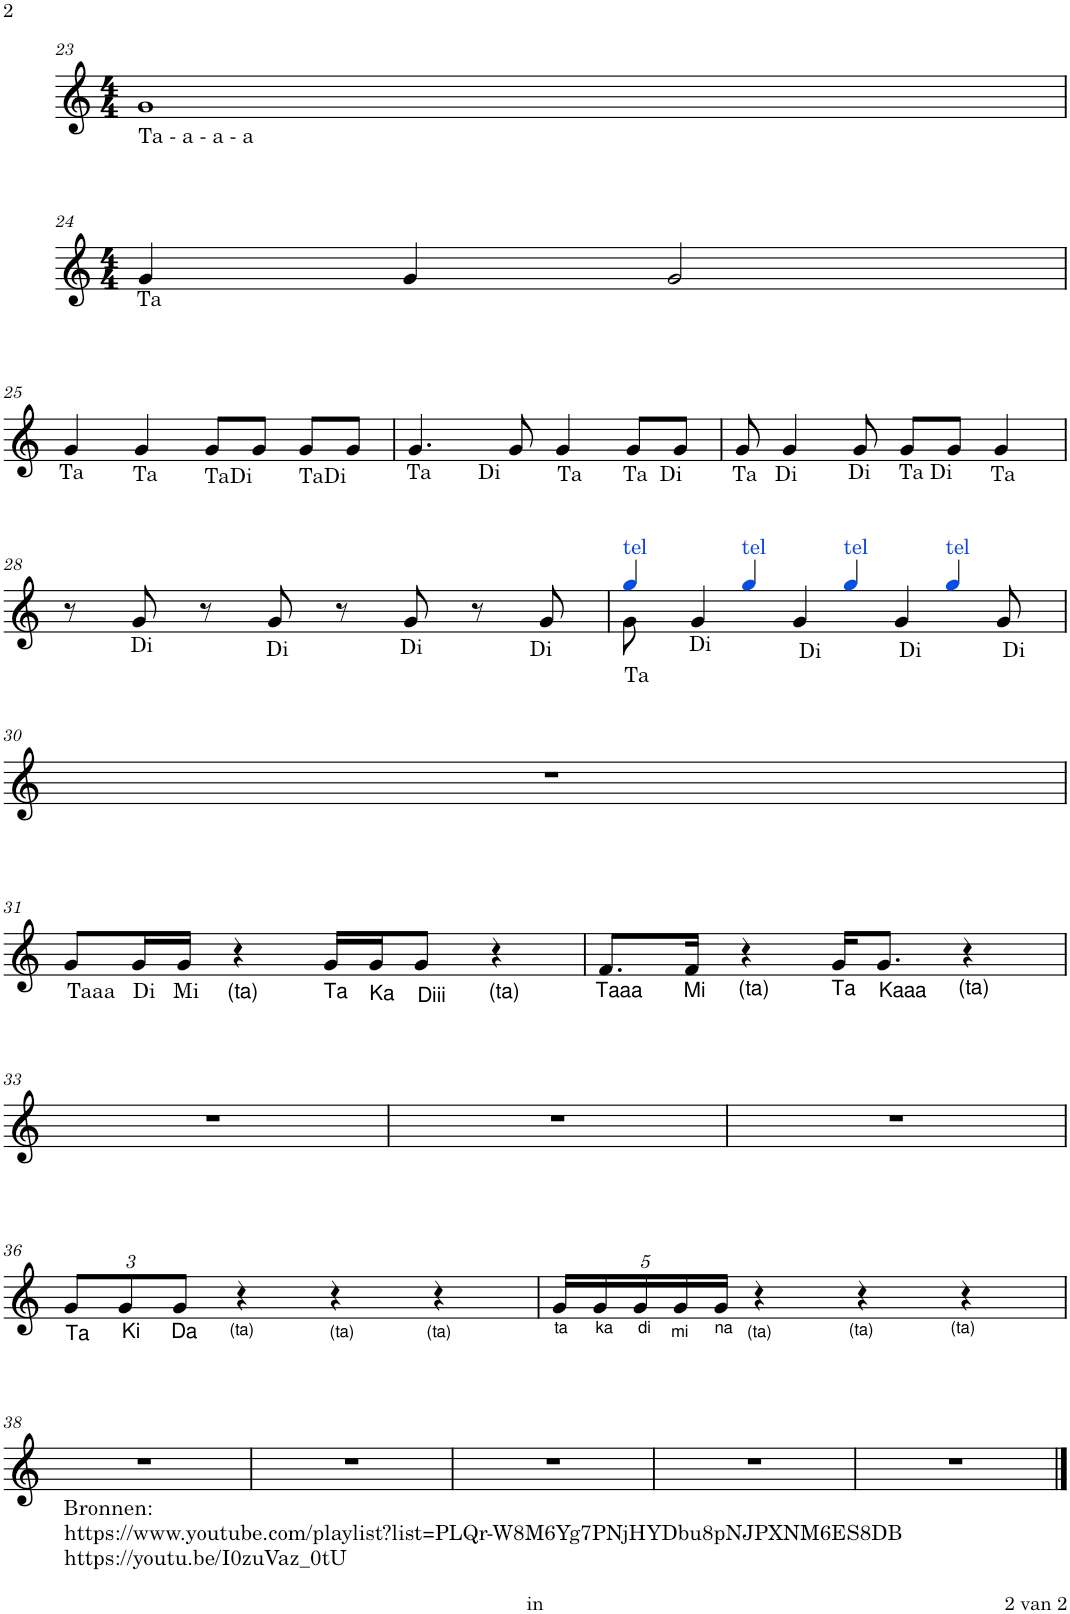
**kern
*part1
*staff1
*I"Piano
*I'Pno.
!!LO:PB:g=z
*clefG2
*k[]
*M4/4
=23
!LO:TX:b:t=Ta - a - a - a
1g
!!LO:LB:g=z
=24
*M4/4
!LO:TX:b:t=Ta
4g/
4g/
2g/
!!LO:LB:g=z
=25
!LO:TX:b:t=Ta
4g/
!LO:TX:b:t=Ta
4g/
!LO:TX:b:t=TaDi
8g/L
8g/J
!LO:TX:b:t=TaDi
8g/L
8g/J
=26
!LO:TX:b:t=Ta        Di
4.g/
8g/
!LO:TX:b:t=Ta
4g/
!LO:TX:b:t=Ta  Di
8g/L
8g/J
=27
!LO:TX:b:t=Ta   Di
8g/
4g/
!LO:TX:b:t=Di
8g/
!LO:TX:b:t=Ta Di
8g/L
8g/J
!LO:TX:b:t=Ta
4g/
!!LO:LB:g=z
=28
!LO:TX:b:t=Di
8r
8g/
!LO:TX:b:t=Di
8r
8g/
!LO:TX:b:t=Di
8r
8g/
!LO:TX:b:t=Di
8r
8g/
=29
*^
!LO:TX:b:t=Ta	!
!LO:TX:a:color=#064EE0:t=tel	!
8g\	4ggi/
!LO:TX:b:t=Di	!
4g/	.
!	!LO:TX:a:color=#064EE0:t=tel
.	4ggi/
!LO:TX:b:t=Di	!
4g/	.
!	!LO:TX:a:color=#064EE0:t=tel
.	4ggi/
!LO:TX:b:t=Di	!
4g/	.
!	!LO:TX:a:color=#064EE0:t=tel
.	4ggi/
!LO:TX:b:t=Di	!
8g/	.
*v	*v
!!LO:LB:g=z
=30
1r
!!LO:LB:g=z
=31
!LO:TX:b:t=Taaa   Di   Mi
8g/L
16g/L
16g/JJ
!LO:TX:b:t=(ta)
4r
!LO:TX:b:t=Ta
16g/LL
!LO:TX:b:t=Ka
16g/J
!LO:TX:b:t=Diii
8g/J
!LO:TX:b:t=(ta)
4r
=32
!LO:TX:b:t=Taaa
8.f/L
!LO:TX:b:t=Mi
16f/Jk
!LO:TX:b:t=(ta)
4r
!LO:TX:b:t=Ta
16g/KL
!LO:TX:b:t=Kaaa
8.g/J
!LO:TX:b:t=(ta)
4r
!!LO:LB:g=z
=33
1r
=34
1r
=35
1r
!!LO:LB:g=z
=36
*Xbrackettup
!LO:TX:b:t=Ta
12g/L
!LO:TX:b:t=Ki
12g/
!LO:TX:b:t=Da
12g/J
!LO:TX:b:t=(ta)
4r
!LO:TX:b:t=(ta)
4r
!LO:TX:b:t=(ta)
4r
=37
!LO:TX:b:t=ta
20g/LL
!LO:TX:b:t=ka
20g/
!LO:TX:b:t=di
20g/
!LO:TX:b:t=mi
20g/
!LO:TX:b:t=na
20g/JJ
!LO:TX:b:t=(ta)
4r
!LO:TX:b:t=(ta)
4r
!LO:TX:b:t=(ta)
4r
!!LO:LB:g=z
=38
!LO:TX:b:t=Bronnen&colon;
!LO:TX:b:t=https&colon;//www.youtube.com/playlist?list=PLQr-W8M6Yg7PNjHYDbu8pNJPXNM6ES8DB
!LO:TX:b:t=https&colon;//youtu.be/I0zuVaz_0tU
1r
=39
1r
=40
1r
=41
1r
=42
1r
==
*-
